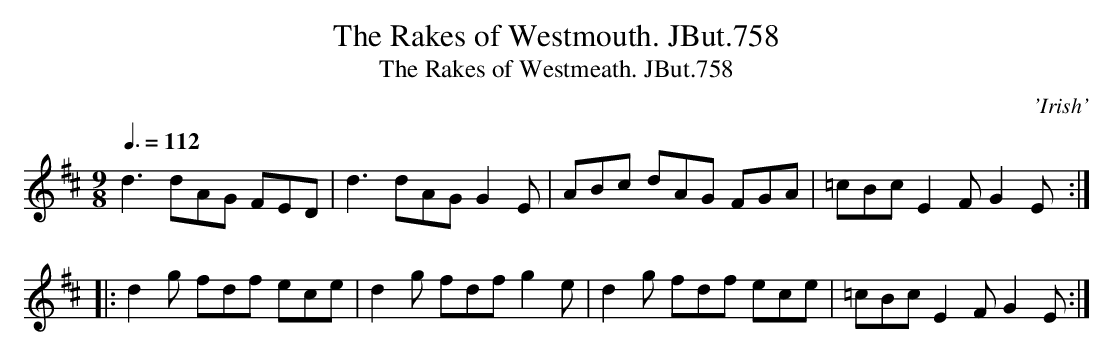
X:1
T:Rakes of Westmouth. JBut.758, The
T:Rakes of Westmeath. JBut.758, The
C:'Irish'
M:9/8
L:1/8
Q:3/8=112
K:D
d3  dAG FED|d3  dAG G2E|ABc dAG FGA|=cBc E2F G2E:|
|:d2g fdf ece|d2g fdf g2e|d2g fdf ece|=cBc E2F G2E:|
